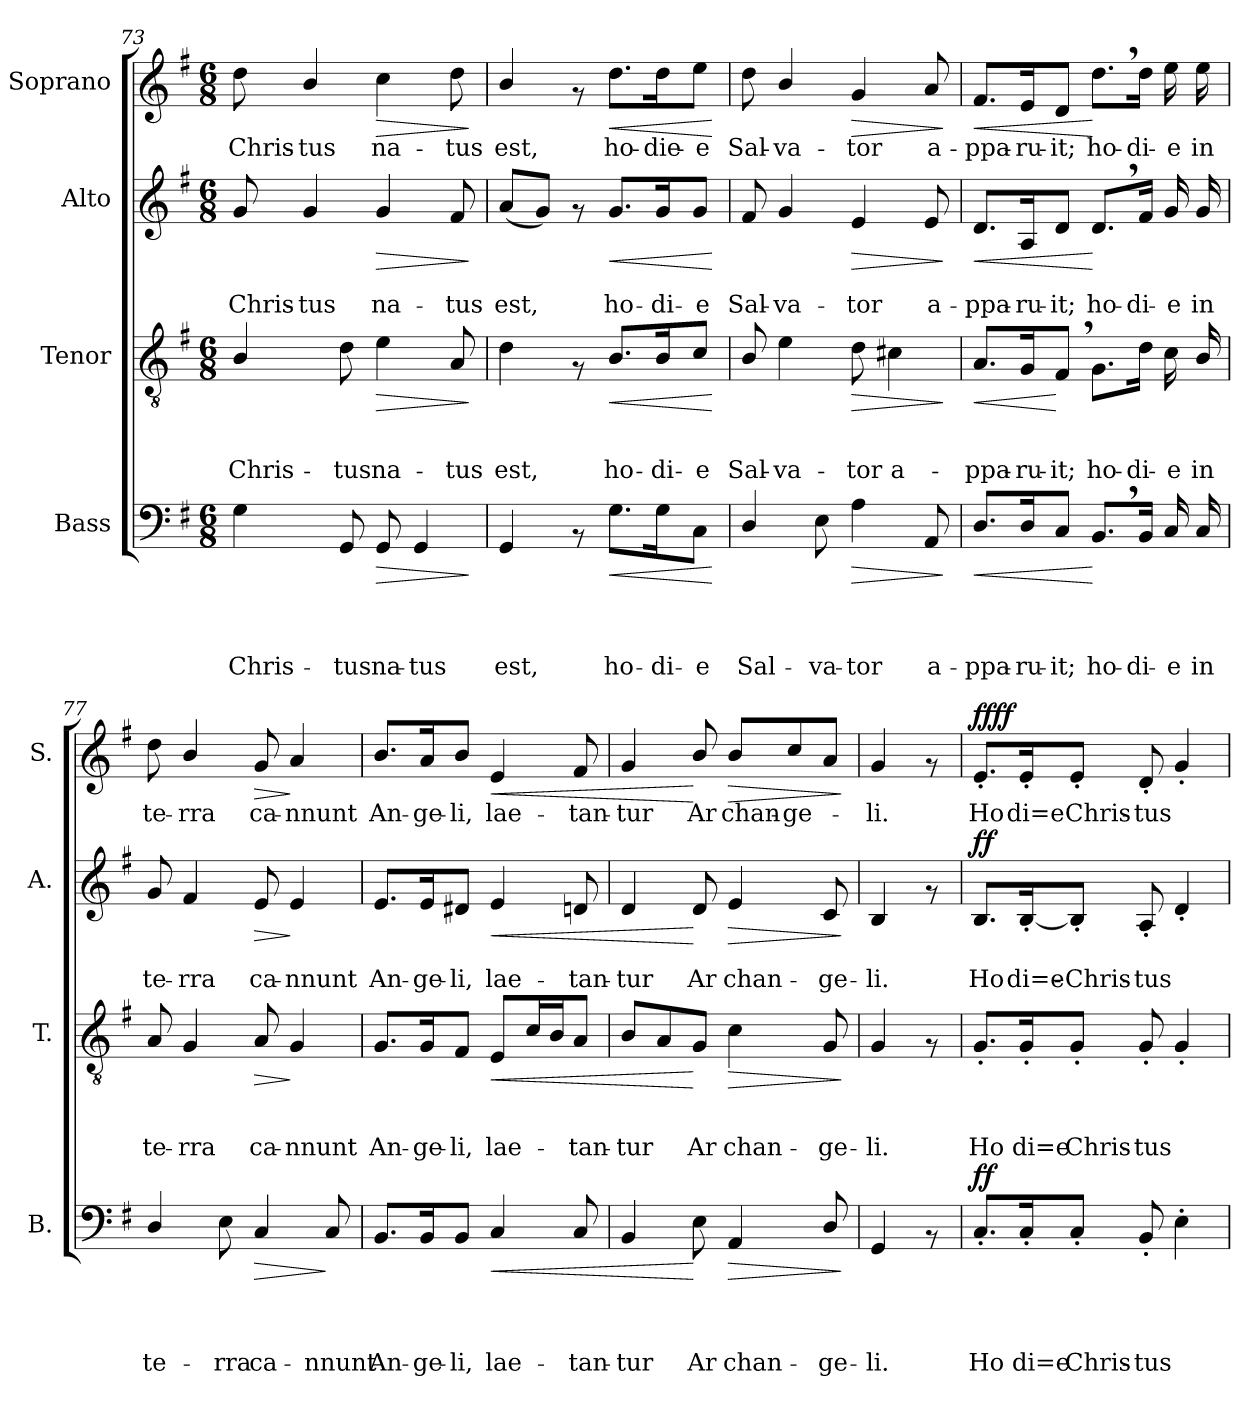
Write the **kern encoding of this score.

**kern	**text	**text	**text	**text	**dynam	**kern	**text	**text	**text	**dynam	**kern	**text	**text	**dynam	**kern	**text	**dynam
*part4	*part4	*part4	*part4	*part4	*part4	*part3	*part3	*part3	*part3	*part3	*part2	*part2	*part2	*part2	*part1	*part1	*part1
*staff4	*staff4	*staff4	*staff4	*staff4	*staff4	*staff3	*staff3	*staff3	*staff3	*staff3	*staff2	*staff2	*staff2	*staff2	*staff1	*staff1	*staff1
*I"Bass	*	*	*	*	*	*I"Tenor	*	*	*	*	*I"Alto	*	*	*	*I"Soprano	*	*
*I'B.	*	*	*	*	*	*I'T.	*	*	*	*	*I'A.	*	*	*	*I'S.	*	*
*clefF4	*	*	*	*	*	*clefGv2	*	*	*	*	*clefG2	*	*	*	*clefG2	*	*
*k[f#]	*	*	*	*	*	*k[f#]	*	*	*	*	*k[f#]	*	*	*	*k[f#]	*	*
*G:	*	*	*	*	*	*G:	*	*	*	*	*G:	*	*	*	*G:	*	*
*M6/8	*	*	*	*	*	*M6/8	*	*	*	*	*M6/8	*	*	*	*M6/8	*	*
=73	=73	=73	=73	=73	=73	=73	=73	=73	=73	=73	=73	=73	=73	=73	=73	=73	=73
!	!	!	!	!LO:LY:b	!	!	!	!	!LO:LY:b	!	!	!	!LO:LY:b	!	!	!LO:LY:b	!
4G\	.	.	.	Chris-	.	4B/	.	.	Chris-	.	8g/	.	Chris-	.	8dd\	Chris-	.
!	!	!	!	!	!	!	!	!	!	!	!	!	!LO:LY:b	!	!	!LO:LY:b	!
.	.	.	.	.	.	.	.	.	.	.	4g/	.	-tus	.	4b/	-tus	.
!	!	!	!	!LO:LY:b	!	!	!	!	!LO:LY:b	!	!	!	!	!	!	!	!
8GG/	.	.	.	-tus	.	8d\	.	.	-tus	.	.	.	.	.	.	.	.
!	!	!	!	!LO:LY:b	!LO:HP:b	!	!	!	!LO:LY:b	!LO:HP:b	!	!	!LO:LY:b	!LO:HP:b	!	!LO:LY:b	!LO:HP:b
8GG/	.	.	.	na-	>	4e\	.	.	na-	>	4g/	.	na-	>	4cc\	na-	>
!	!	!	!	!LO:LY:b	!	!	!	!	!	!	!	!	!	!	!	!	!
4GG/	.	.	.	-tus	.	.	.	.	.	.	.	.	.	.	.	.	.
!	!	!	!	!	!	!	!	!	!LO:LY:b	!	!	!	!LO:LY:b	!	!	!LO:LY:b	!
.	.	.	.	.	.	8A/	.	.	-tus	.	8f#/	.	-tus	.	8dd\	-tus	.
.	.	.	.	.	]	.	.	.	.	]	.	.	.	]	.	.	]
=74	=74	=74	=74	=74	=74	=74	=74	=74	=74	=74	=74	=74	=74	=74	=74	=74	=74
!	!	!	!	!LO:LY:b	!	!	!	!	!LO:LY:b	!	!	!	!LO:LY:b	!	!	!LO:LY:b	!
4GG/	.	.	.	est,	.	4d\	.	.	est,	.	(<8a/L	.	est,	.	4b/	est,	.
.	.	.	.	.	.	.	.	.	.	.	8g/J)	.	.	.	.	.	.
8rAA	.	.	.	.	.	8rF	.	.	.	.	8rf	.	.	.	8rf	.	.
!	!	!	!	!LO:LY:b	!LO:HP:b	!	!	!	!LO:LY:b	!LO:HP:b	!	!	!LO:LY:b	!LO:HP:b	!	!LO:LY:b	!LO:HP:b
8.G\L	.	.	.	ho-	<	8.B/L	.	.	ho-	<	8.g/L	.	ho-	<	8.dd\L	ho-	<
!	!	!	!	!LO:LY:b	!	!	!	!	!LO:LY:b	!	!	!	!LO:LY:b	!	!	!LO:LY:b	!
16G\k	.	.	.	-di-	.	16B/k	.	.	-di-	.	16g/k	.	-di-	.	16dd\k	-die-	.
!	!	!	!	!LO:LY:b	!	!	!	!	!LO:LY:b	!	!	!	!LO:LY:b	!	!	!LO:LY:b	!
8C\J	.	.	.	-e	.	8c/J	.	.	-e	.	8g/J	.	-e	.	8ee\J	-e	.
.	.	.	.	.	[	.	.	.	.	[	.	.	.	[	.	.	[
!!LO:LB:g=z
=75	=75	=75	=75	=75	=75	=75	=75	=75	=75	=75	=75	=75	=75	=75	=75	=75	=75
!	!	!	!	!LO:LY:b	!	!	!	!	!LO:LY:b	!	!	!	!LO:LY:b	!	!	!LO:LY:b	!
4D/	.	.	.	Sal-	.	8B/	.	.	Sal-	.	8f#/	.	Sal-	.	8dd\	Sal-	.
!	!	!	!	!	!	!	!	!	!LO:LY:b	!	!	!	!LO:LY:b	!	!	!LO:LY:b	!
.	.	.	.	.	.	4e\	.	.	-va-	.	4g/	.	-va-	.	4b/	-va-	.
!	!	!	!	!LO:LY:b	!	!	!	!	!	!	!	!	!	!	!	!	!
8E\	.	.	.	-va-	.	.	.	.	.	.	.	.	.	.	.	.	.
!	!	!	!	!LO:LY:b	!LO:HP:b	!	!	!	!LO:LY:b	!LO:HP:b	!	!	!LO:LY:b	!LO:HP:b	!	!LO:LY:b	!LO:HP:b
4A\	.	.	.	-tor	>	8d\	.	.	-tor	>	4e/	.	-tor	>	4g/	-tor	>
!	!	!	!	!	!	!	!	!	!LO:LY:b	!	!	!	!	!	!	!	!
.	.	.	.	.	.	4c#X\	.	.	a-	.	.	.	.	.	.	.	.
!	!	!	!	!LO:LY:b	!	!	!	!	!	!	!	!	!LO:LY:b	!	!	!LO:LY:b	!
8AA/	.	.	.	a-	.	.	.	.	.	.	8e/	.	a-	.	8a/	a-	.
.	.	.	.	.	]	.	.	.	.	]	.	.	.	]	.	.	]
=76	=76	=76	=76	=76	=76	=76	=76	=76	=76	=76	=76	=76	=76	=76	=76	=76	=76
!	!	!	!	!LO:LY:b	!LO:HP:b	!	!	!	!LO:LY:b	!LO:HP:b	!	!	!LO:LY:b	!LO:HP:b	!	!LO:LY:b	!LO:HP:b
8.D/L	.	.	.	-ppa-	<	8.A/L	.	.	-ppa-	<	8.d/L	.	-ppa-	<	8.f#/L	-ppa-	<
!	!	!	!	!LO:LY:b	!	!	!	!	!LO:LY:b	!	!	!	!LO:LY:b	!	!	!LO:LY:b	!
16D/k	.	.	.	-ru-	.	16G/k	.	.	-ru-	.	16A/k	.	-ru-	.	16e/k	-ru-	.
!	!	!	!	!LO:LY:b	!	!	!	!	!LO:LY:b	!	!	!	!LO:LY:b	!	!	!LO:LY:b	!
8C/J	.	.	.	-it;	.	8F#,>/J	.	.	-it;	[	8d/J	.	-it;	.	8d/J	-it;	.
!	!	!	!	!LO:LY:b	!	!	!	!	!LO:LY:b	!	!	!	!LO:LY:b	!	!	!LO:LY:b	!
8.BB,>/L	.	.	.	ho-	[	8.G\L	.	.	ho-	.	8.d,>/L	.	ho-	[	8.dd,>\L	ho-	[
!	!	!	!	!LO:LY:b	!	!	!	!	!LO:LY:b	!	!	!	!LO:LY:b	!	!	!LO:LY:b	!
16BB/Jk	.	.	.	-di-	.	16d\Jk	.	.	-di-	.	16f#/Jk	.	-di-	.	16dd\Jk	-di-	.
!	!	!	!	!LO:LY:b	!	!	!	!	!LO:LY:b	!	!	!	!LO:LY:b	!	!	!LO:LY:b	!
16C/	.	.	.	-e	.	16c\	.	.	-e	.	16g/	.	-e	.	16ee\	-e	.
!	!	!	!	!LO:LY:b	!	!	!	!	!LO:LY:b	!	!	!	!LO:LY:b	!	!	!LO:LY:b	!
16C/	.	.	.	in	.	16B/	.	.	in	.	16g/	.	in	.	16ee\	in	.
=77	=77	=77	=77	=77	=77	=77	=77	=77	=77	=77	=77	=77	=77	=77	=77	=77	=77
!	!	!	!	!LO:LY:b	!	!	!	!	!LO:LY:b	!	!	!	!LO:LY:b	!	!	!LO:LY:b	!
4D/	.	.	.	te-	.	8A/	.	.	te-	.	8g/	.	te-	.	8dd\	te-	.
!	!	!	!	!	!	!	!	!	!LO:LY:b	!	!	!	!LO:LY:b	!	!	!LO:LY:b	!
.	.	.	.	.	.	4G/	.	.	-rra	.	4f#/	.	-rra	.	4b/	-rra	.
!	!	!	!	!LO:LY:b	!	!	!	!	!	!	!	!	!	!	!	!	!
8E\	.	.	.	-rra	.	.	.	.	.	.	.	.	.	.	.	.	.
!	!	!	!	!LO:LY:b	!LO:HP:b	!	!	!	!LO:LY:b	!LO:HP:b	!	!	!LO:LY:b	!LO:HP:b	!	!LO:LY:b	!LO:HP:b
4C/	.	.	.	ca-	>	8A/	.	.	ca-	>	8e/	.	ca-	>	8g/	ca-	>
!	!	!	!	!	!	!	!	!	!LO:LY:b	!	!	!	!LO:LY:b	!	!	!LO:LY:b	!
.	.	.	.	.	.	4G/	.	.	-nnunt	]	4e/	.	-nnunt	]	4a/	-nnunt	]
!	!	!	!	!LO:LY:b	!	!	!	!	!	!	!	!	!	!	!	!	!
8C/	.	.	.	-nnunt	]	.	.	.	.	.	.	.	.	.	.	.	.
=78	=78	=78	=78	=78	=78	=78	=78	=78	=78	=78	=78	=78	=78	=78	=78	=78	=78
!	!	!	!	!LO:LY:b	!	!	!	!	!LO:LY:b	!	!	!	!LO:LY:b	!	!	!LO:LY:b	!
8.BB/L	.	.	.	An-	.	8.G/L	.	.	An-	.	8.e/L	.	An-	.	8.b/L	An-	.
!	!	!	!	!LO:LY:b	!	!	!	!	!LO:LY:b	!	!	!	!LO:LY:b	!	!	!LO:LY:b	!
16BB/k	.	.	.	-ge-	.	16G/k	.	.	-ge-	.	16e/k	.	-ge-	.	16a/k	-ge-	.
!	!	!	!	!LO:LY:b	!	!	!	!	!LO:LY:b	!	!	!	!LO:LY:b	!	!	!LO:LY:b	!
8BB/J	.	.	.	-li,	.	8F#/J	.	.	-li,	.	8d#X/J	.	-li,	.	8b/J	-li,	.
!	!	!	!	!LO:LY:b	!LO:HP:b	!	!	!	!LO:LY:b	!LO:HP:b	!	!	!LO:LY:b	!LO:HP:b	!	!LO:LY:b	!LO:HP:b
4C/	.	.	.	lae-	<	8E/L	.	.	lae-	<	4e/	.	lae-	<	4e/	lae-	<
.	.	.	.	.	.	16c/L	.	.	.	.	.	.	.	.	.	.	.
.	.	.	.	.	.	16B/J	.	.	.	.	.	.	.	.	.	.	.
!	!	!	!	!LO:LY:b	!	!	!	!	!LO:LY:b	!	!	!	!LO:LY:b	!	!	!LO:LY:b	!
8C/	.	.	.	-tan-	.	8A/J	.	.	-tan-	.	8dn/	.	-tan-	.	8f#/	-tan-	.
=79	=79	=79	=79	=79	=79	=79	=79	=79	=79	=79	=79	=79	=79	=79	=79	=79	=79
!	!	!	!	!LO:LY:b	!	!	!	!	!LO:LY:b	!	!	!	!LO:LY:b	!	!	!LO:LY:b	!
4BB/	.	.	.	-tur	.	8B/L	.	.	-tur	.	4d/	.	-tur	.	4g/	-tur	.
.	.	.	.	.	.	8A/	.	.	.	.	.	.	.	.	.	.	.
!	!	!	!	!LO:LY:b	!	!	!	!	!LO:LY:b	!	!	!	!LO:LY:b	!	!	!LO:LY:b	!
8E\	.	.	.	Ar	[	8G/J	.	.	Ar	[	8d/	.	Ar	[	8b/	Ar	[
!	!	!	!	!LO:LY:b	!LO:HP:b	!	!	!	!LO:LY:b	!LO:HP:b	!	!	!LO:LY:b	!LO:HP:b	!	!LO:LY:b	!LO:HP:b
4AA/	.	.	.	chan-	>	4c\	.	.	chan-	>	4e/	.	chan-	>	8b/L	chan-	>
!	!	!	!	!	!	!	!	!	!	!	!	!	!	!	!	!LO:LY:b	!
.	.	.	.	.	.	.	.	.	.	.	.	.	.	.	8cc/	-ge-	.
!	!	!	!	!LO:LY:b	!	!	!	!	!LO:LY:b	!	!	!	!LO:LY:b	!	!	!	!
8D/	.	.	.	-ge-	.	8G/	.	.	-ge-	.	8c/	.	-ge-	.	8a/J	.	.
.	.	.	.	.	]	.	.	.	.	]	.	.	.	]	.	.	]
=80	=80	=80	=80	=80	=80	=80	=80	=80	=80	=80	=80	=80	=80	=80	=80	=80	=80
!	!	!	!	!LO:LY:b	!	!	!	!	!LO:LY:b	!	!	!	!LO:LY:b	!	!	!LO:LY:b	!
4GG/	.	.	.	-li.	.	4G/	.	.	-li.	.	4B/	.	-li.	.	4g/	-li.	.
8rAA	.	.	.	.	.	8rF	.	.	.	.	8rf	.	.	.	8rf	.	.
!!LO:PB:g=z
=81	=81	=81	=81	=81	=81	=81	=81	=81	=81	=81	=81	=81	=81	=81	=81	=81	=81
!	!	!	!	!LO:LY:b	!LO:DY:a	!	!	!	!LO:LY:b	!	!	!	!LO:LY:b	!LO:DY:b	!	!LO:LY:b	!LO:DY:a
!	!	!	!	!	!	!	!	!	!	!	!	!	!	!	!	!	!LO:DY:n=1:b
8.C'</L	.	.	.	Ho	ff	8.G'</L	.	.	Ho	.	8.B/L	.	Ho	ff	8.e'</L	Ho	ff ff
!	!	!	!	!LO:LY:b	!	!	!	!	!LO:LY:b	!	!	!	!LO:LY:b	!	!	!LO:LY:b	!
16C'</k	.	.	.	di=e	.	16G'</k	.	.	di=e	.	[>16B'</k	.	di=e-	.	16e'</k	di=e	.
!	!	!	!	!LO:LY:b	!	!	!	!	!LO:LY:b	!	!	!	!LO:LY:b	!	!	!LO:LY:b	!
8C'</J	.	.	.	Chris-	.	8G'</J	.	.	Chris-	.	8B'</J]	.	-Chris-	.	8e'</J	Chris-	.
!	!	!	!	!LO:LY:b	!	!	!	!	!LO:LY:b	!	!	!	!LO:LY:b	!	!	!LO:LY:b	!
8BB'</	.	.	.	-tus	.	8G'</	.	.	-tus	.	8A'</	.	-tus	.	8d'</	-tus	.
4E'>\	.	.	.	.	.	4G'</	.	.	.	.	4d'</	.	.	.	4g'</	.	.
=	=	=	=	=	=	=	=	=	=	=	=	=	=	=	=	=	=
*-	*-	*-	*-	*-	*-	*-	*-	*-	*-	*-	*-	*-	*-	*-	*-	*-	*-
